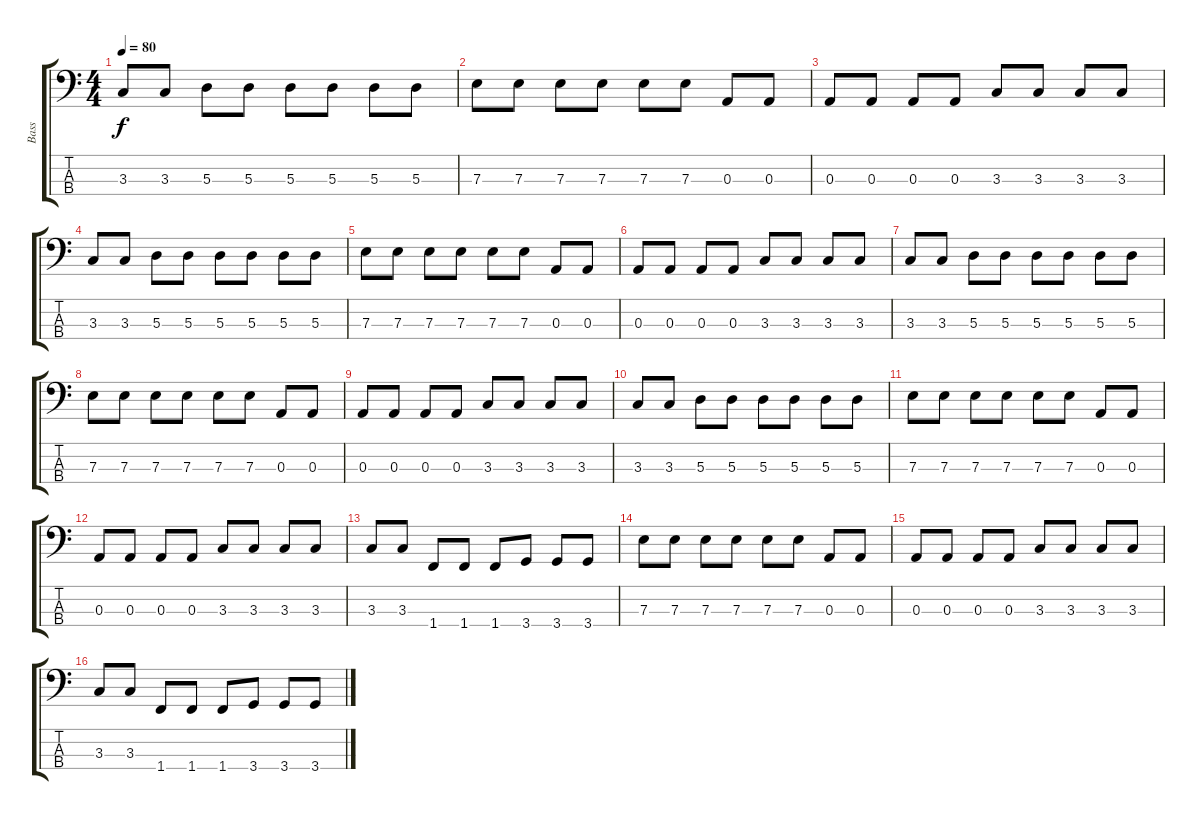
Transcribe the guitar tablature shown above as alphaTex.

\track ("Bass" "Bass") {instrument electricbasspick}
\staff {score tabs}
\tuning (G2 D2 A1 E1) {hide}
\ts (4 4)
\tempo 80
\clef f4
\ks c
3.3.8{dy f} 3.3.8 5.3.8 5.3.8 5.3.8 5.3.8 5.3.8 5.3.8 |
7.3.8 7.3.8 7.3.8 7.3.8 7.3.8 7.3.8 0.3.8 0.3.8 |
0.3.8 0.3.8 0.3.8 0.3.8 3.3.8 3.3.8 3.3.8 3.3.8 |
3.3.8 3.3.8 5.3.8 5.3.8 5.3.8 5.3.8 5.3.8 5.3.8 |
7.3.8 7.3.8 7.3.8 7.3.8 7.3.8 7.3.8 0.3.8 0.3.8 |
0.3.8 0.3.8 0.3.8 0.3.8 3.3.8 3.3.8 3.3.8 3.3.8 |
3.3.8 3.3.8 5.3.8 5.3.8 5.3.8 5.3.8 5.3.8 5.3.8 |
7.3.8 7.3.8 7.3.8 7.3.8 7.3.8 7.3.8 0.3.8 0.3.8 |
0.3.8 0.3.8 0.3.8 0.3.8 3.3.8 3.3.8 3.3.8 3.3.8 |
3.3.8 3.3.8 5.3.8 5.3.8 5.3.8 5.3.8 5.3.8 5.3.8 |
7.3.8 7.3.8 7.3.8 7.3.8 7.3.8 7.3.8 0.3.8 0.3.8 |
0.3.8 0.3.8 0.3.8 0.3.8 3.3.8 3.3.8 3.3.8 3.3.8 |
3.3.8 3.3.8 1.4.8 1.4.8 1.4.8 3.4.8 3.4.8 3.4.8 |
7.3.8 7.3.8 7.3.8 7.3.8 7.3.8 7.3.8 0.3.8 0.3.8 |
0.3.8 0.3.8 0.3.8 0.3.8 3.3.8 3.3.8 3.3.8 3.3.8 |
3.3.8 3.3.8 1.4.8 1.4.8 1.4.8 3.4.8 3.4.8 3.4.8
